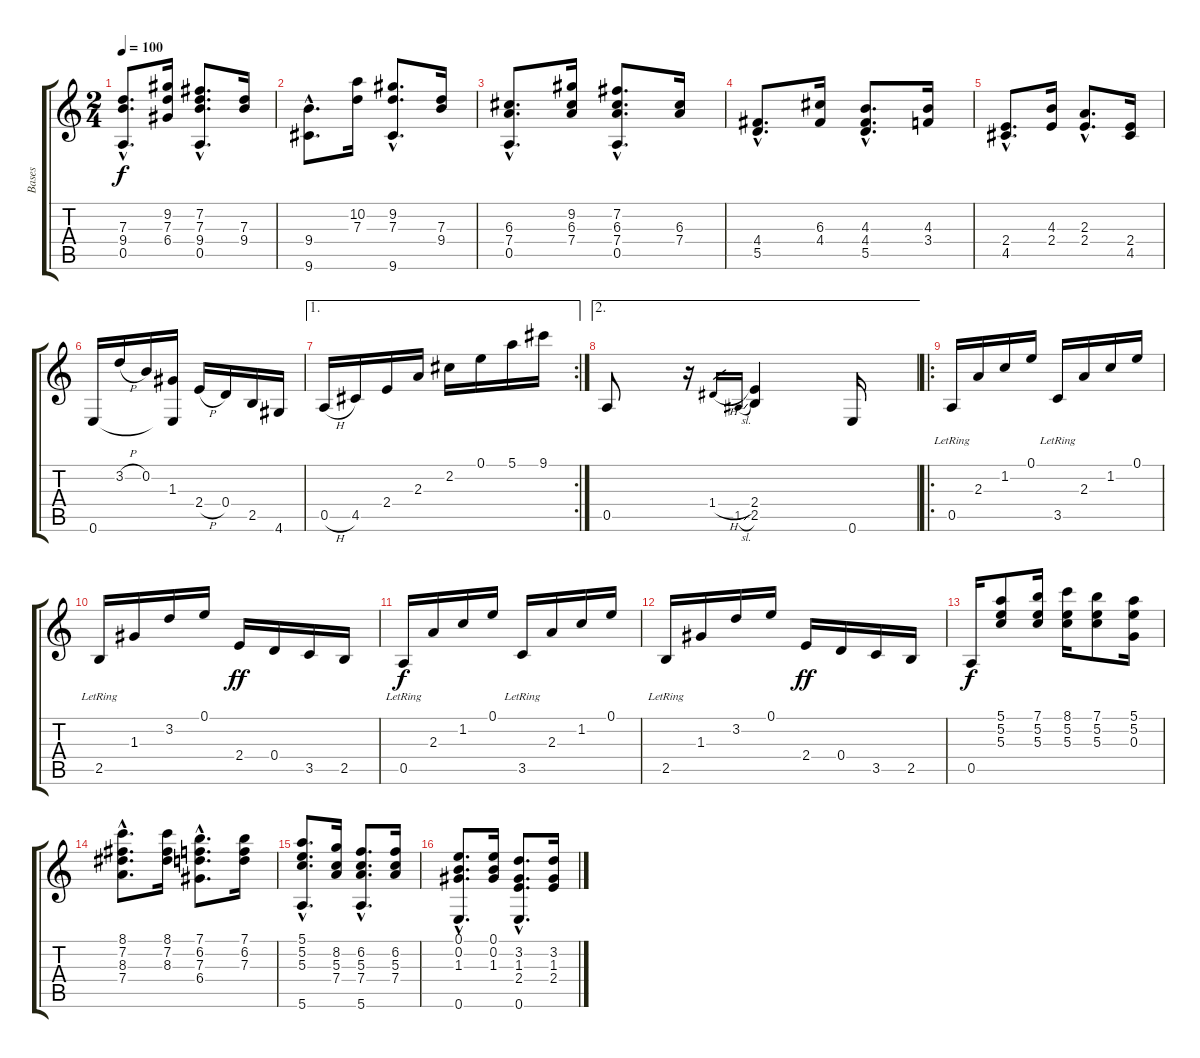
\track ("Bases" "Bases") {instrument acousticguitarnylon}
\staff {score tabs}
\tuning (E4 B3 G3 D3 A2 E2) {hide}
\ts (2 4)
\tempo 100
\clef g2
\ks c
(7.3{hac} 9.4{hac} 0.5{hac}).8{d dy f} (9.2 7.3 6.4).16 (7.2{hac} 7.3{hac} 9.4{hac} 0.5{hac}).8{d} (7.3 9.4).16 |
(9.4{hac} 9.6{hac}).8{d} (10.2 7.3).16 (9.2{hac} 7.3{hac} 9.6{hac}).8{d} (7.3 9.4).16 |
(6.3{hac} 7.4{hac} 0.5{hac}).8{d} (9.2 6.3 7.4).16 (7.2{hac} 6.3{hac} 7.4{hac} 0.5{hac}).8{d} (6.3 7.4).16 |
(4.4{hac} 5.5{hac}).8{d} (6.3 4.4).16 (4.3{hac} 4.4{hac} 5.5{hac}).8{d} (4.3 3.4).16 |
(2.4{hac} 4.5{hac}).8{d} (4.3 2.4).16 (2.3{hac} 2.4{hac}).8{d} (2.4 4.5).16 |
0.6.16 3.2{h}.16 0.2.16 (1.3 0.6{t}).16 2.4{h}.16 0.4.16 2.5.16 4.6.16 |
\ae 1
\rc 2
0.5{h}.16 4.5.16 2.4.16 2.3.16 2.2.16 0.1.16 5.1.16 9.1.16 |
\ae 2
0.5.8 r.16 1.4{h}.16{gr} 1.5{sl}.16{gr} (2.4 2.5).4 0.6.16 |
\ro
0.5{lr}.16{volume 16} 2.3.16 1.2.16 0.1.16 3.5{lr}.16 2.3.16 1.2.16 0.1.16 |
2.5{lr}.16 1.3.16 3.2.16 0.1.16 2.4.16{dy ff} 0.4.16 3.5.16 2.5.16 |
0.5{lr}.16{dy f} 2.3.16 1.2.16 0.1.16 3.5{lr}.16 2.3.16 1.2.16 0.1.16 |
2.5{lr}.16 1.3.16 3.2.16 0.1.16 2.4.16{dy ff} 0.4.16 3.5.16 2.5.16 |
0.5.16{dy f volume 10} (5.1 5.2 5.3).8 (7.1 5.2 5.3).16 (8.1 5.2 5.3).16 (7.1 5.2 5.3).8 (5.1 5.2 0.3).16 |
(8.1{hac} 7.2{hac} 8.3{hac} 7.4{hac}).8{d} (8.1 7.2 8.3).16 (7.1{hac} 6.2{hac} 7.3{hac} 6.4{hac}).8{d} (7.1 6.2 7.3).16 |
(5.1{hac} 5.2{hac} 5.3{hac} 5.6{hac}).8{d} (8.2 5.3 7.4).16 (6.2{hac} 5.3{hac} 7.4{hac} 5.6{hac}).8{d} (6.2 5.3 7.4).16 |
(0.1{hac} 0.2{hac} 1.3{hac} 0.6{hac}).8{d} (0.1 0.2 1.3).16 (3.2{hac} 1.3{hac} 2.4{hac} 0.6{hac}).8{d} (3.2 1.3 2.4).16
